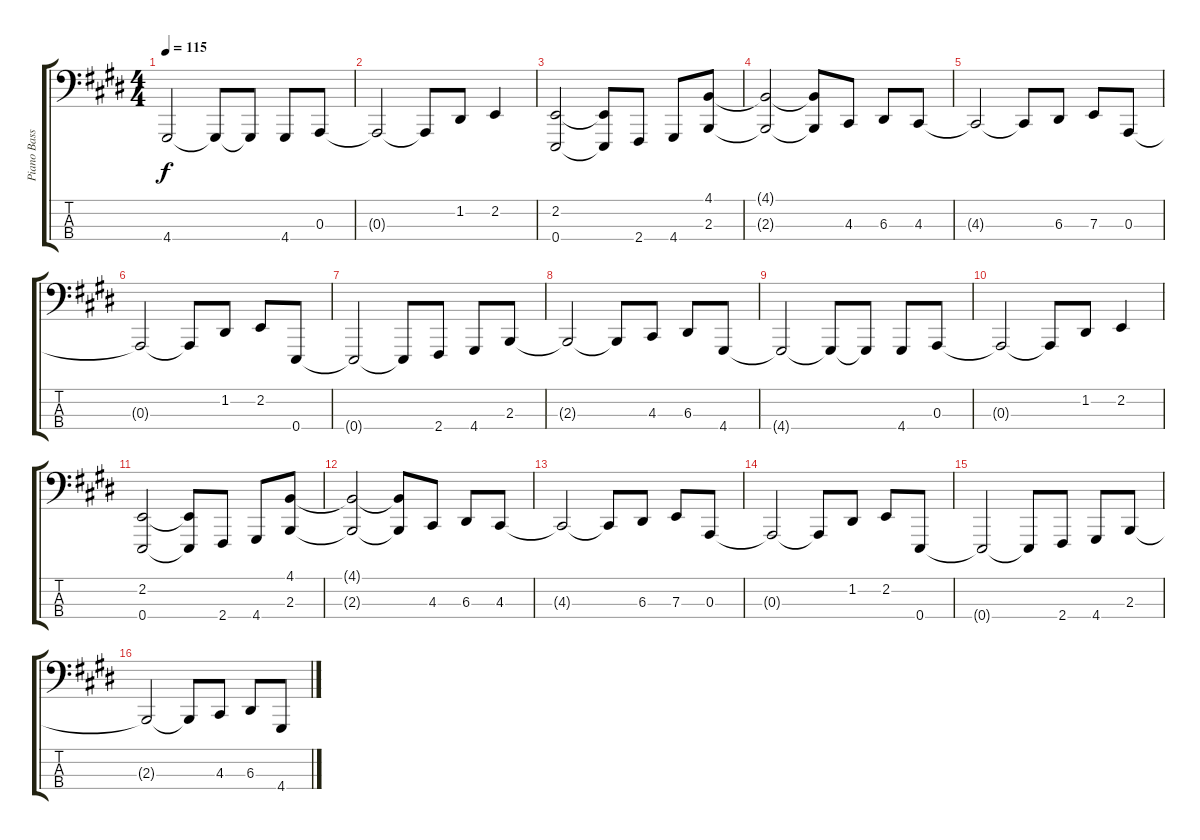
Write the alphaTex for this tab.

\track ("Piano Bass" "Piano Bass") {instrument acousticgrandpiano}
\staff {score tabs}
\tuning (G2 D2 A1 E1) {hide}
\ts (4 4)
\tempo 115
\clef f4
\ks c#minor
4.4{t}.2{dy f} 4.4{t}.8 4.4{t}.8 4.4.8 0.3.8 |
0.3{t}.2 0.3{t}.8 1.2.8 2.2.4 |
(2.2 0.4).2 (2.2{t} 0.4{t}).8 2.4.8 4.4.8 (4.1 2.3).8 |
(4.1{t} 2.3{t}).2 (4.1{t} 2.3{t}).8 4.3.8 6.3.8 4.3.8 |
4.3{t}.2 4.3{t}.8 6.3.8 7.3.8 0.3.8 |
0.3{t}.2 0.3{t}.8 1.2.8 2.2.8 0.4.8 |
0.4{t}.2 0.4{t}.8 2.4.8 4.4.8 2.3.8 |
2.3{t}.2 2.3{t}.8 4.3.8 6.3.8 4.4.8 |
4.4{t}.2 4.4{t}.8 4.4{t}.8 4.4.8 0.3.8 |
0.3{t}.2 0.3{t}.8 1.2.8 2.2.4 |
(2.2 0.4).2 (2.2{t} 0.4{t}).8 2.4.8 4.4.8 (4.1 2.3).8 |
(4.1{t} 2.3{t}).2 (4.1{t} 2.3{t}).8 4.3.8 6.3.8 4.3.8 |
4.3{t}.2 4.3{t}.8 6.3.8 7.3.8 0.3.8 |
0.3{t}.2 0.3{t}.8 1.2.8 2.2.8 0.4.8 |
0.4{t}.2 0.4{t}.8 2.4.8 4.4.8 2.3.8 |
2.3{t}.2 2.3{t}.8 4.3.8 6.3.8 4.4.8
